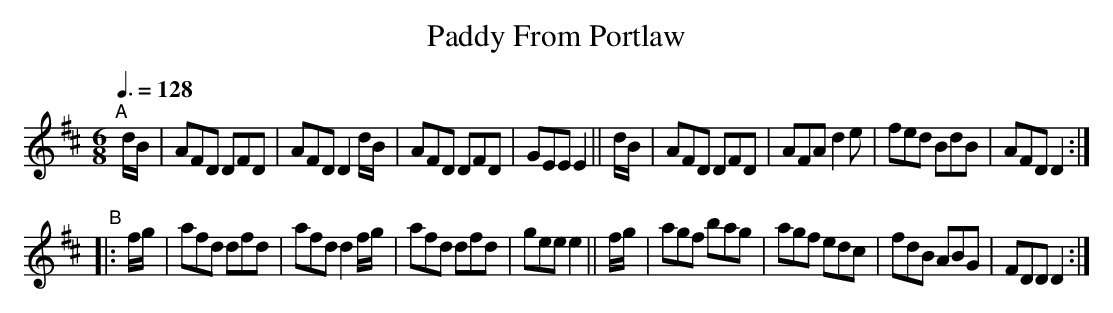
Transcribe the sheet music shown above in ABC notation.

X:1
T: Paddy From Portlaw
M: 6/8
L: 1/8
Q: 3/8=128
K: D
"^A"\
[|]d/B/ | AFD DFD | AFD D2 \
   d/B/ | AFD DFD | GEE E2 \
|| d/B/ | AFD DFD | AFA d2e | fed BdB | AFD D2 :|
"^B"\
|: f/g/ | afd dfd | afd d2 \
   f/g/ | afd dfd | gee e2 \
|| f/g/ | agf bag | agf edc | fdB ABG | FDD D2 :|
